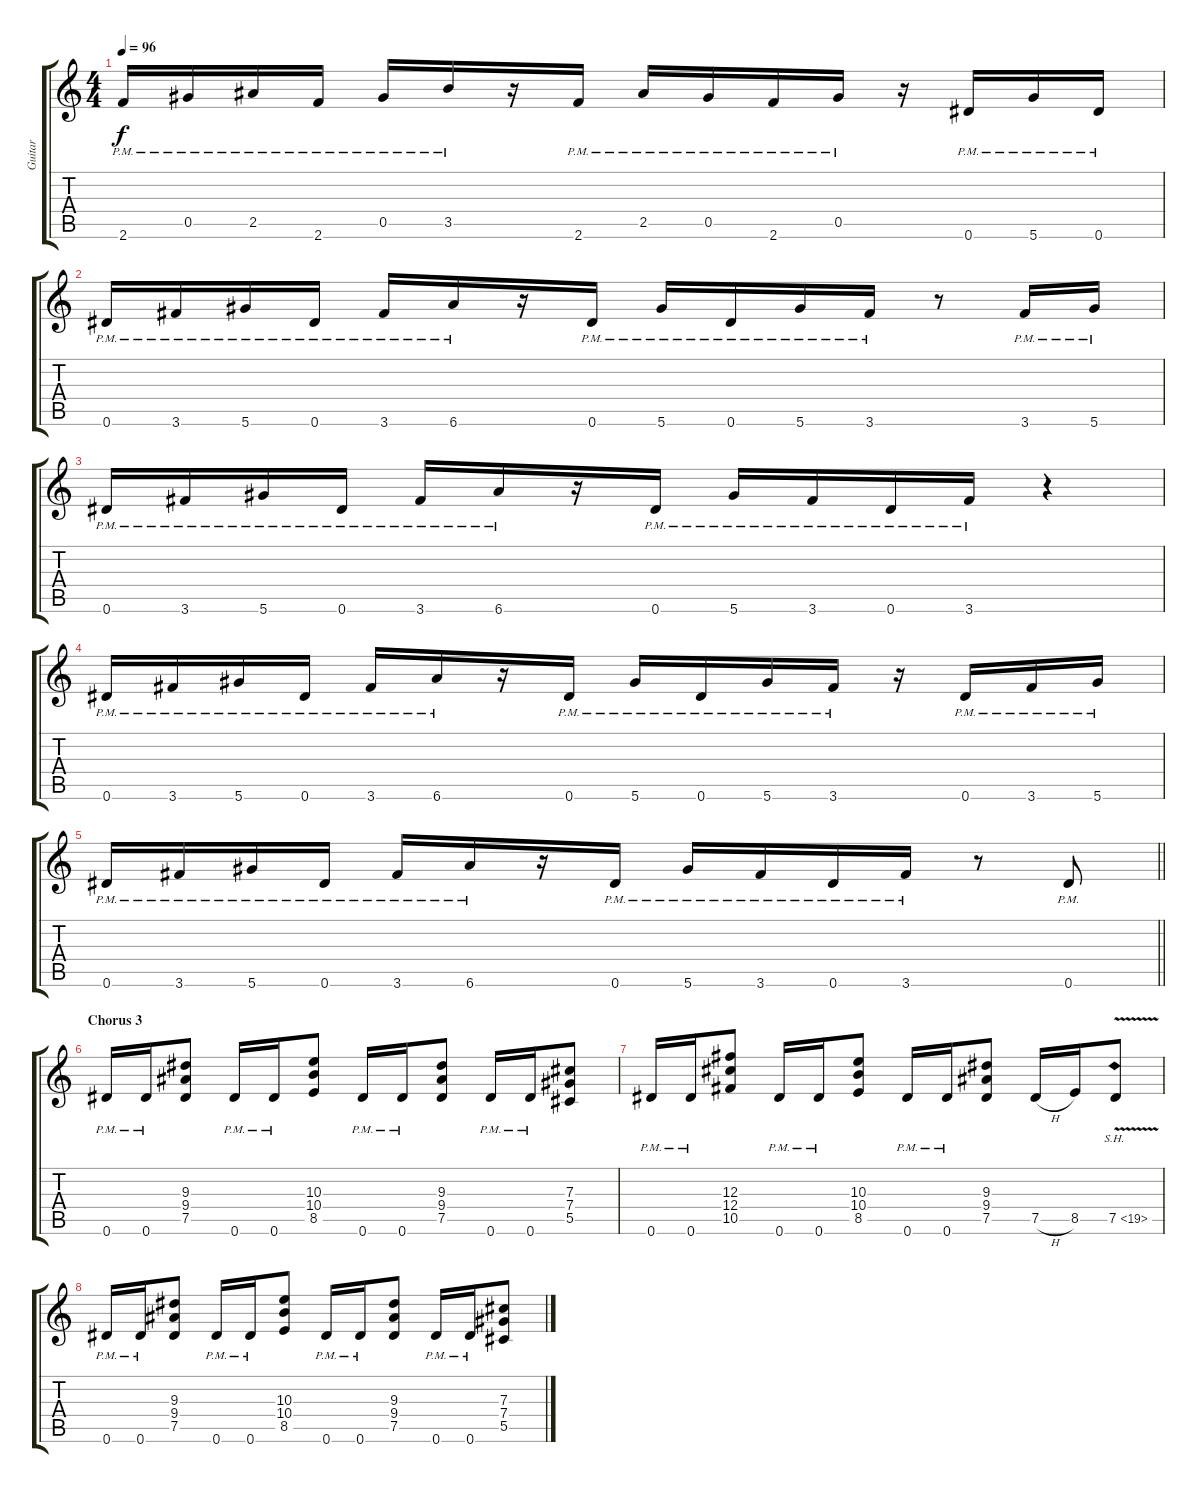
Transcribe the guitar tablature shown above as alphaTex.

\track ("Guitar" "Guitar") {instrument overdrivenguitar}
\staff {score tabs}
\tuning (Eb4 Bb3 Gb3 Db3 Ab2 Eb2) {hide}
\ts (4 4)
\tempo 96
\clef g2
\ks c
2.6{pm}.16{ot 8vb dy f} 0.5{pm}.16{ot 8vb} 2.5{pm}.16{ot 8vb} 2.6{pm}.16{ot 8vb} 0.5{pm}.16{ot 8vb} 3.5{pm}.16{ot 8vb} r.16 2.6{pm}.16{ot 8vb} 2.5{pm}.16{ot 8vb} 0.5{pm}.16{ot 8vb} 2.6{pm}.16{ot 8vb} 0.5{pm}.16{ot 8vb} r.16 0.6{pm}.16{ot 8vb} 5.6{pm}.16{ot 8vb} 0.6{pm}.16{ot 8vb} |
0.6{pm}.16{ot 8vb} 3.6{pm}.16{ot 8vb} 5.6{pm}.16{ot 8vb} 0.6{pm}.16{ot 8vb} 3.6{pm}.16{ot 8vb} 6.6{pm}.16{ot 8vb} r.16 0.6{pm}.16{ot 8vb} 5.6{pm}.16{ot 8vb} 0.6{pm}.16{ot 8vb} 5.6{pm}.16{ot 8vb} 3.6{pm}.16{ot 8vb} r.8{ot 8vb} 3.6{pm}.16{ot 8vb} 5.6{pm}.16{ot 8vb} |
0.6{pm}.16{ot 8vb} 3.6{pm}.16{ot 8vb} 5.6{pm}.16{ot 8vb} 0.6{pm}.16{ot 8vb} 3.6{pm}.16{ot 8vb} 6.6{pm}.16{ot 8vb} r.16 0.6{pm}.16{ot 8vb} 5.6{pm}.16{ot 8vb} 3.6{pm}.16{ot 8vb} 0.6{pm}.16{ot 8vb} 3.6{pm}.16{ot 8vb} r.4 |
0.6{pm}.16{ot 8vb} 3.6{pm}.16{ot 8vb} 5.6{pm}.16{ot 8vb} 0.6{pm}.16{ot 8vb} 3.6{pm}.16{ot 8vb} 6.6{pm}.16{ot 8vb} r.16 0.6{pm}.16{ot 8vb} 5.6{pm}.16{ot 8vb} 0.6{pm}.16{ot 8vb} 5.6{pm}.16{ot 8vb} 3.6{pm}.16{ot 8vb} r.16{ot 8vb} 0.6{pm}.16{ot 8vb} 3.6{pm}.16{ot 8vb} 5.6{pm}.16{ot 8vb} |
\barLineRight lightlight
0.6{pm}.16{ot 8vb} 3.6{pm}.16{ot 8vb} 5.6{pm}.16{ot 8vb} 0.6{pm}.16{ot 8vb} 3.6{pm}.16{ot 8vb} 6.6{pm}.16{ot 8vb} r.16 0.6{pm}.16{ot 8vb} 5.6{pm}.16{ot 8vb} 3.6{pm}.16{ot 8vb} 0.6{pm}.16{ot 8vb} 3.6{pm}.16{ot 8vb} r.8 0.6{pm}.8{ot 8vb} |
\section ("" "Chorus 3")
0.6{pm}.16{ot 8vb} 0.6{pm}.16{ot 8vb} (9.3 9.4 7.5).8 0.6{pm}.16{ot 8vb} 0.6{pm}.16{ot 8vb} (10.3 10.4 8.5).8 0.6{pm}.16{ot 8vb} 0.6{pm}.16{ot 8vb} (9.3 9.4 7.5).8 0.6{pm}.16{ot 8vb} 0.6{pm}.16{ot 8vb} (7.3 7.4 5.5).8 |
0.6{pm}.16{ot 8vb} 0.6{pm}.16{ot 8vb} (12.3 12.4 10.5).8 0.6{pm}.16{ot 8vb} 0.6{pm}.16{ot 8vb} (10.3 10.4 8.5).8 0.6{pm}.16{ot 8vb} 0.6{pm}.16{ot 8vb} (9.3 9.4 7.5).8 7.5{h}.16 8.5.16 7.5{sh 12 v}.8 |
0.6{pm}.16{ot 8vb} 0.6{pm}.16{ot 8vb} (9.3 9.4 7.5).8 0.6{pm}.16{ot 8vb} 0.6{pm}.16{ot 8vb} (10.3 10.4 8.5).8 0.6{pm}.16{ot 8vb} 0.6{pm}.16{ot 8vb} (9.3 9.4 7.5).8 0.6{pm}.16{ot 8vb} 0.6{pm}.16{ot 8vb} (7.3 7.4 5.5).8
